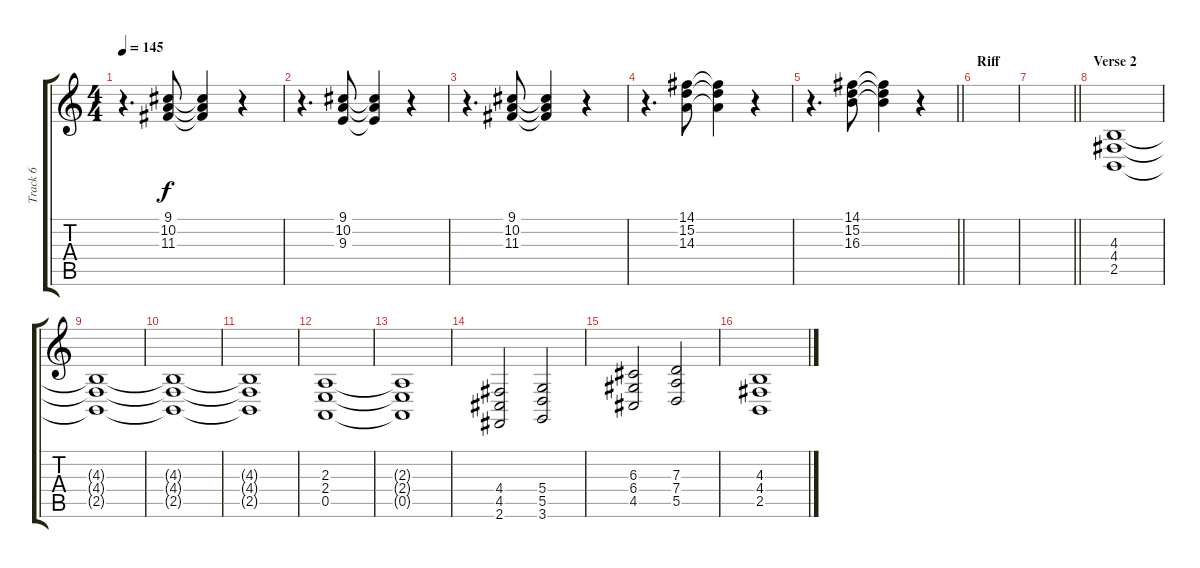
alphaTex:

\track ("Track 6" "Track 6") {instrument choiraahs}
\staff {score tabs}
\tuning (E4 B3 G3 D3 A2 E2) {hide}
\ts (4 4)
\tempo 145
\clef g2
\ks c
r.4{d dy f} (9.1 10.2 11.3).8 (9.1{t} 10.2{t} 11.3{t}).4 r.4 |
r.4{d} (9.1 10.2 9.3).8 (9.1{t} 10.2{t} 9.3{t}).4 r.4 |
r.4{d} (9.1 10.2 11.3).8 (9.1{t} 10.2{t} 11.3{t}).4 r.4 |
r.4{d} (14.1 15.2 14.3).8 (14.1{t} 15.2{t} 14.3{t}).4 r.4 |
\barLineRight lightlight
r.4{d} (14.1 15.2 16.3).8 (14.1{t} 15.2{t} 16.3{t}).4 r.4 |
\section ("" "Riff")
|
\barLineRight lightlight
|
\section ("" "Verse 2")
(4.3 4.4 2.5).1 |
(4.3{t} 4.4{t} 2.5{t}).1 |
(4.3{t} 4.4{t} 2.5{t}).1 |
(4.3{t} 4.4{t} 2.5{t}).1 |
(2.3 2.4 0.5).1 |
(2.3{t} 2.4{t} 0.5{t}).1 |
(4.4 4.5 2.6).2 (5.4 5.5 3.6).2 |
(6.3 6.4 4.5).2 (7.3 7.4 5.5).2 |
(4.3 4.4 2.5).1
